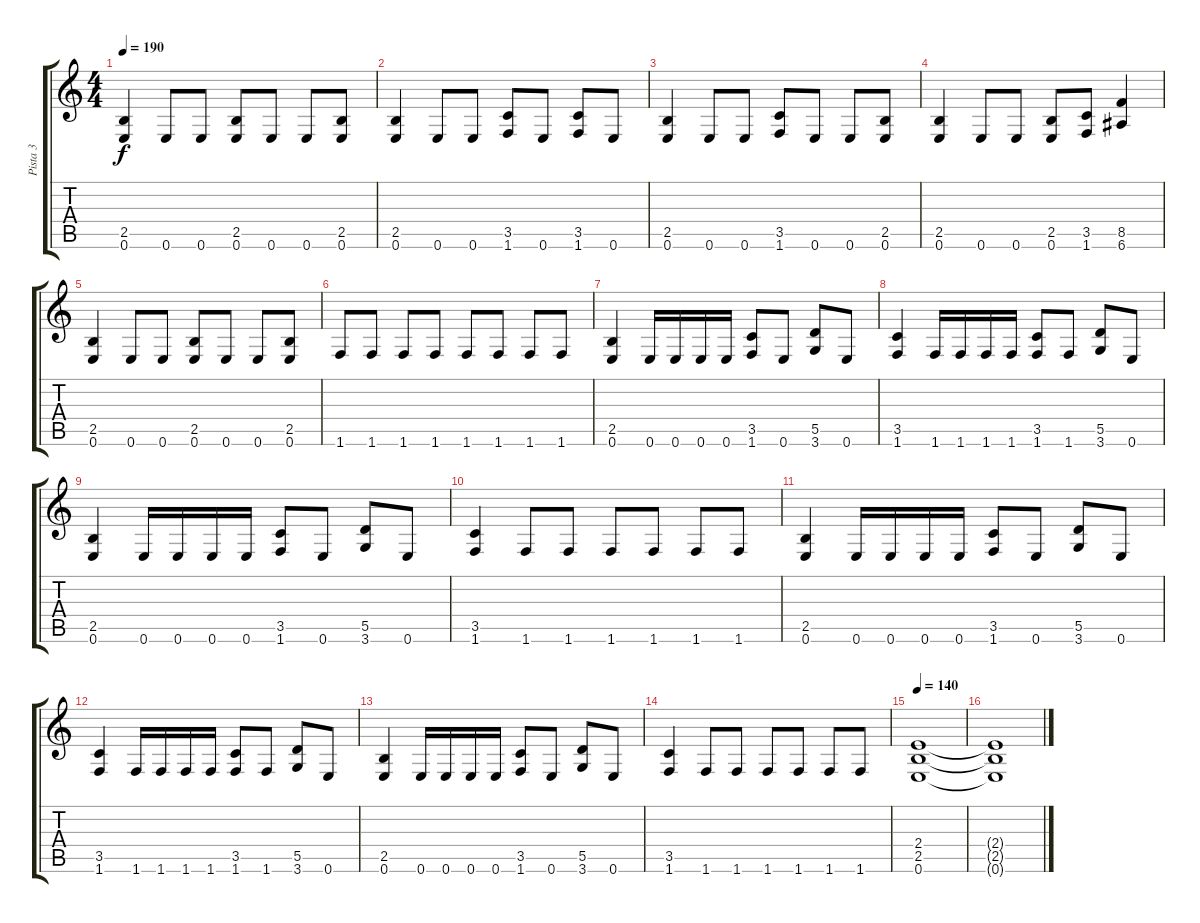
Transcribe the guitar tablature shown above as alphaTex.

\track ("Pista 3" "Pista 3") {instrument distortionguitar}
\staff {score tabs}
\tuning (E4 B3 G3 D3 A2 E2) {hide}
\ts (4 4)
\tempo 190
\clef g2
\ks c
(2.5 0.6).4{dy f} 0.6.8 0.6.8 (2.5 0.6).8 0.6.8 0.6.8 (2.5 0.6).8 |
(2.5 0.6).4 0.6.8 0.6.8 (3.5 1.6).8 0.6.8 (3.5 1.6).8 0.6.8 |
(2.5 0.6).4 0.6.8 0.6.8 (3.5 1.6).8 0.6.8 0.6.8 (2.5 0.6).8 |
(2.5 0.6).4 0.6.8 0.6.8 (2.5 0.6).8 (3.5 1.6).8 (8.5 6.6).4 |
(2.5 0.6).4 0.6.8 0.6.8 (2.5 0.6).8 0.6.8 0.6.8 (2.5 0.6).8 |
1.6.8 1.6.8 1.6.8 1.6.8 1.6.8 1.6.8 1.6.8 1.6.8 |
(2.5 0.6).4 0.6.16 0.6.16 0.6.16 0.6.16 (3.5 1.6).8 0.6.8 (5.5 3.6).8 0.6.8 |
(3.5 1.6).4 1.6.16 1.6.16 1.6.16 1.6.16 (3.5 1.6).8 1.6.8 (5.5 3.6).8 0.6.8 |
(2.5 0.6).4 0.6.16 0.6.16 0.6.16 0.6.16 (3.5 1.6).8 0.6.8 (5.5 3.6).8 0.6.8 |
(3.5 1.6).4 1.6.8 1.6.8 1.6.8 1.6.8 1.6.8 1.6.8 |
(2.5 0.6).4 0.6.16 0.6.16 0.6.16 0.6.16 (3.5 1.6).8 0.6.8 (5.5 3.6).8 0.6.8 |
(3.5 1.6).4 1.6.16 1.6.16 1.6.16 1.6.16 (3.5 1.6).8 1.6.8 (5.5 3.6).8 0.6.8 |
(2.5 0.6).4 0.6.16 0.6.16 0.6.16 0.6.16 (3.5 1.6).8 0.6.8 (5.5 3.6).8 0.6.8 |
(3.5 1.6).4 1.6.8 1.6.8 1.6.8 1.6.8 1.6.8 1.6.8 |
\tempo 140
(2.4 2.5 0.6).1 |
(2.4{t} 2.5{t} 0.6{t}).1
